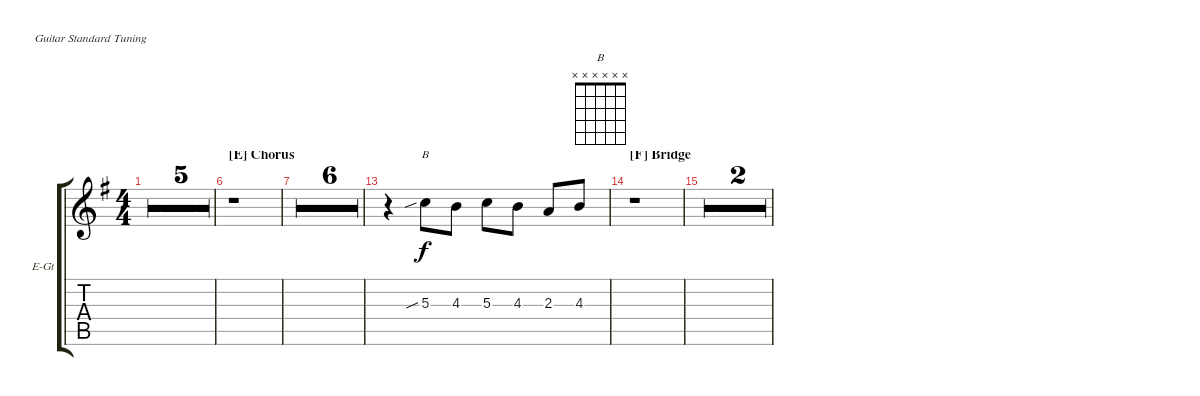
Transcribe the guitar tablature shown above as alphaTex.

\defaultSystemsLayout 4
\bracketExtendMode groupsimilarinstruments
\firstSystemTrackNameOrientation horizontal
\otherSystemsTrackNameOrientation horizontal
\track ("Alex Turner Gtr.2" "E-Gt") {multiBarRest instrument distortionguitar}
\staff {score tabs}
\tuning (E4 B3 G3 D3 A2 E2)
\chord ("B" x x x x x x)
\ts (4 4)
\tempo 90
\clef g2
\ks g
r.1{dy f} |
r.1 |
r.1 |
r.1 |
r.1 |
\section ("E" "Chorus")
r.1 |
r.1 |
r.1 |
r.1 |
r.1 |
r.1 |
r.1 |
r.4 5.3{sib}.8{ch "B"} 4.3.8 5.3.8 4.3.8 2.3.8 4.3.8 |
\section ("F" "Bridge")
r.1 |
r.1 |
r.1
